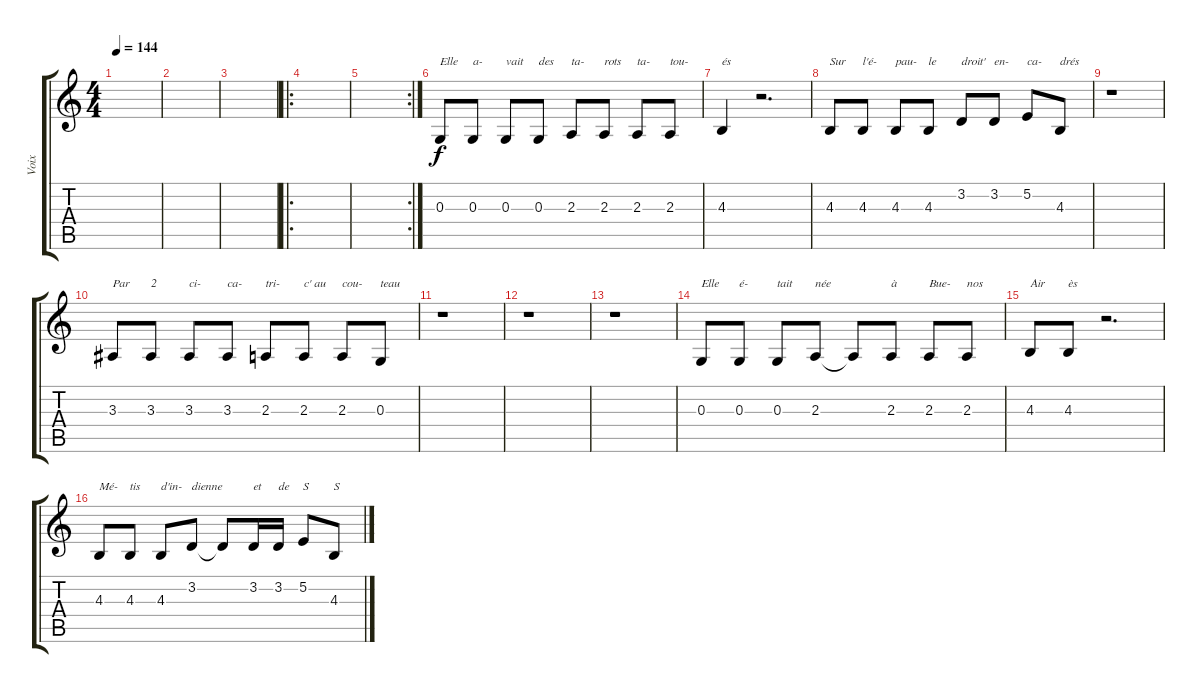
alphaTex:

\track ("Voix" "Voix") {instrument sopranosax}
\staff {score tabs}
\tuning (E4 B3 G3 D3 A2 E2) {hide}
\ts (4 4)
\tempo 144
\clef g2
\ks c
|
|
|
\ro
|
\rc 2
|
0.3.8{txt "Elle"} 0.3.8{txt "a-"} 0.3.8{txt "vait"} 0.3.8{txt "des"} 2.3.8{txt "ta-"} 2.3.8{txt "rots"} 2.3.8{txt "ta-"} 2.3.8{txt "tou-"} |
4.3.4{txt "és"} r.2{d} |
4.3.8{txt "Sur"} 4.3.8{txt "l'é-"} 4.3.8{txt "pau-"} 4.3.8{txt "le"} 3.2.8{txt "droit'"} 3.2.8{txt "en-"} 5.2.8{txt "ca-"} 4.3.8{txt "drés"} |
r.1 |
3.3.8{txt "Par"} 3.3.8{txt "2"} 3.3.8{txt "ci-"} 3.3.8{txt "ca-"} 2.3.8{txt "tri-"} 2.3.8{txt "c' au"} 2.3.8{txt "cou-"} 0.3.8{txt "teau"} |
r.1 |
r.1 |
r.1 |
0.3.8{txt "Elle"} 0.3.8{txt "é-"} 0.3.8{txt "tait"} 2.3.8{txt "née"} 2.3{t}.8 2.3.8{txt "à"} 2.3.8{txt "Bue-"} 2.3.8{txt "nos"} |
4.3.8{txt "Air"} 4.3.8{txt "ès"} r.2{d} |
4.3.8{txt "Mé-"} 4.3.8{txt "tis"} 4.3.8{txt "d'in-"} 3.2.8{txt "dienne"} 3.2{t}.8 3.2.16{txt "et"} 3.2.16{txt "de"} 5.2.8{txt "S"} 4.3.8{txt "S"}
